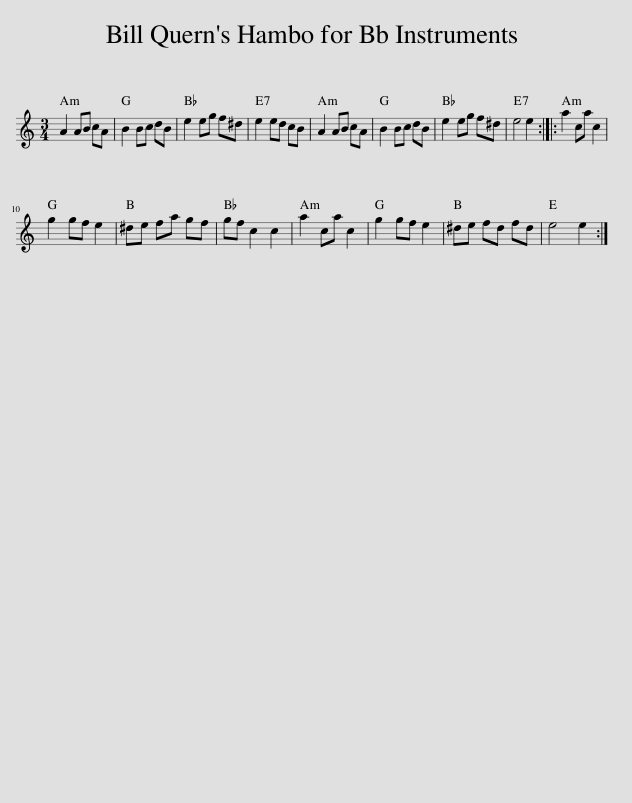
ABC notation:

X:1
L:1/8
M:3/4
I:linebreak $
K:C
V:1 treble
V:1
 A2 AB cA | B2 Bc dB | e2 eg f^d | e2 ed cB | A2 AB cA | %5
 B2 Bc dB | e2 eg f^d | e4 e2 :: a2 ca c2 |$ g2 gf e2 | %10
 ^de fa gf | gf c2 c2 | a2 ca c2 | g2 gf e2 | ^de fd fd | %15
 e4 e2 :| %16
